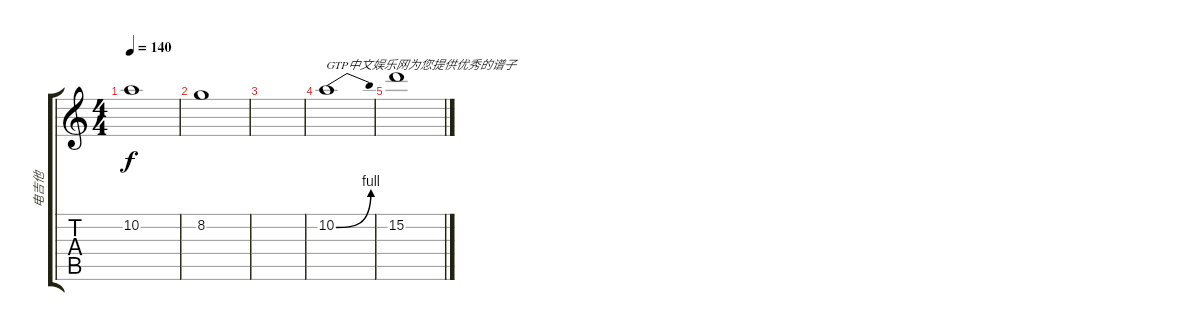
\track ("电吉他" "电吉他") {instrument overdrivenguitar}
\staff {score tabs}
\tuning (E4 B3 G3 D3 A2 E2) {hide}
\ts (4 4)
\tempo 140
\clef g2
\ks c
10.2.1{dy f} |
8.2.1 |
|
10.2{be (bend 0 0 60 4)}.1{txt "GTP中文娱乐网为您提供优秀的谱子"} |
15.2.1
